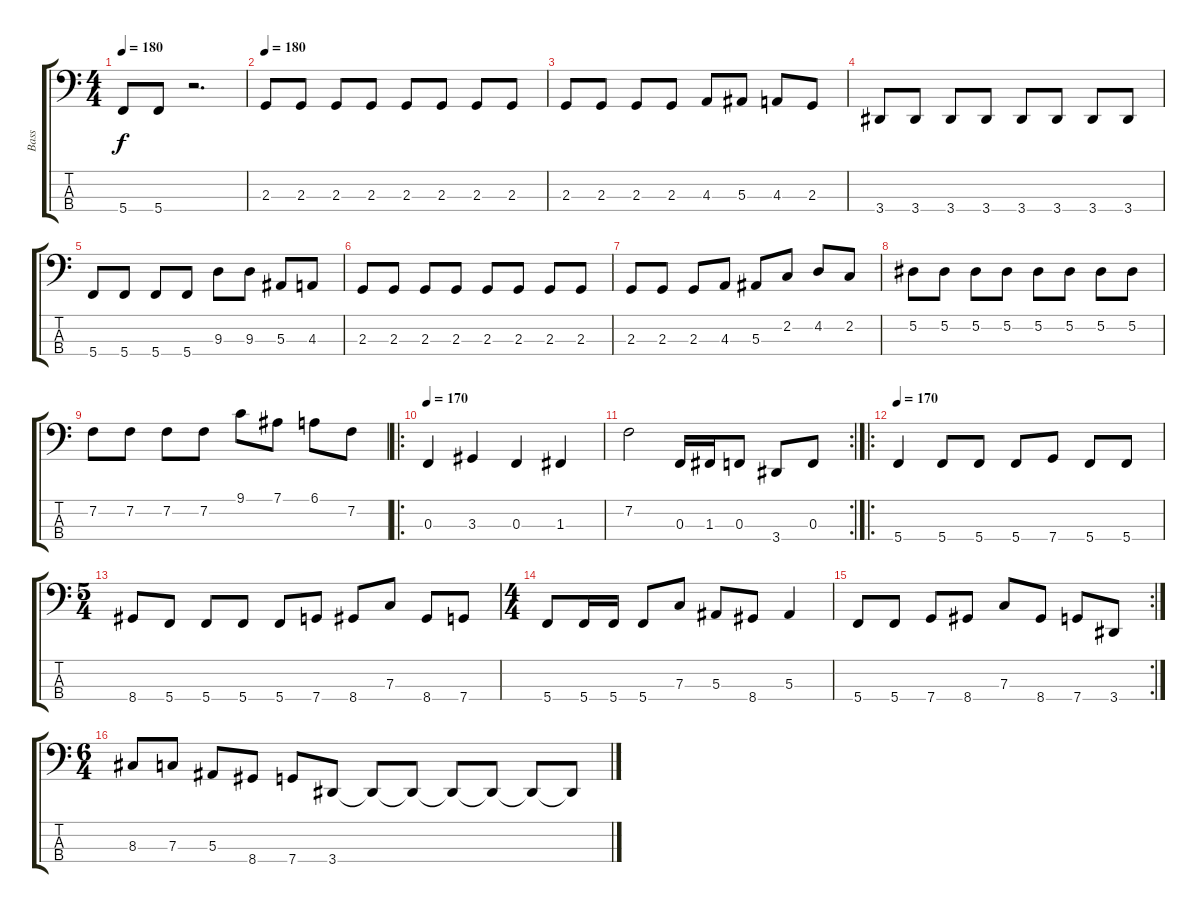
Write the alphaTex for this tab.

\track ("Bass" "Bass") {instrument electricbassfinger}
\staff {score tabs}
\tuning (Eb2 Bb1 F1 C1) {hide}
\ts (4 4)
\tempo 180
\clef f4
\ks c
5.4.8{dy f} 5.4.8 r.2{d} |
\tempo 180
2.3.8 2.3.8 2.3.8 2.3.8 2.3.8 2.3.8 2.3.8 2.3.8 |
2.3.8 2.3.8 2.3.8 2.3.8 4.3.8 5.3.8 4.3.8 2.3.8 |
3.4.8 3.4.8 3.4.8 3.4.8 3.4.8 3.4.8 3.4.8 3.4.8 |
5.4.8 5.4.8 5.4.8 5.4.8 9.3.8 9.3.8 5.3.8 4.3.8 |
2.3.8 2.3.8 2.3.8 2.3.8 2.3.8 2.3.8 2.3.8 2.3.8 |
2.3.8 2.3.8 2.3.8 4.3.8 5.3.8 2.2.8 4.2.8 2.2.8 |
5.2.8 5.2.8 5.2.8 5.2.8 5.2.8 5.2.8 5.2.8 5.2.8 |
7.2.8 7.2.8 7.2.8 7.2.8 9.1.8 7.1.8 6.1.8 7.2.8 |
\ro
\tempo 170
0.3.4 3.3.4 0.3.4 1.3.4 |
\rc 2
7.2.2 0.3.16 1.3.16 0.3.8 3.4.8 0.3.8 |
\ro
\tempo 170
5.4.4 5.4.8 5.4.8 5.4.8 7.4.8 5.4.8 5.4.8 |
\ts (5 4)
8.4.8 5.4.8 5.4.8 5.4.8 5.4.8 7.4.8 8.4.8 7.3.8 8.4.8 7.4.8 |
\ts (4 4)
5.4.8 5.4.16 5.4.16 5.4.8 7.3.8 5.3.8 8.4.8 5.3.4 |
\rc 2
5.4.8 5.4.8 7.4.8 8.4.8 7.3.8 8.4.8 7.4.8 3.4.8 |
\ts (6 4)
8.3.8 7.3.8 5.3.8 8.4.8 7.4.8 3.4.8 3.4{t}.8 3.4{t}.8 3.4{t}.8 3.4{t}.8 3.4{t}.8 3.4{t}.8
